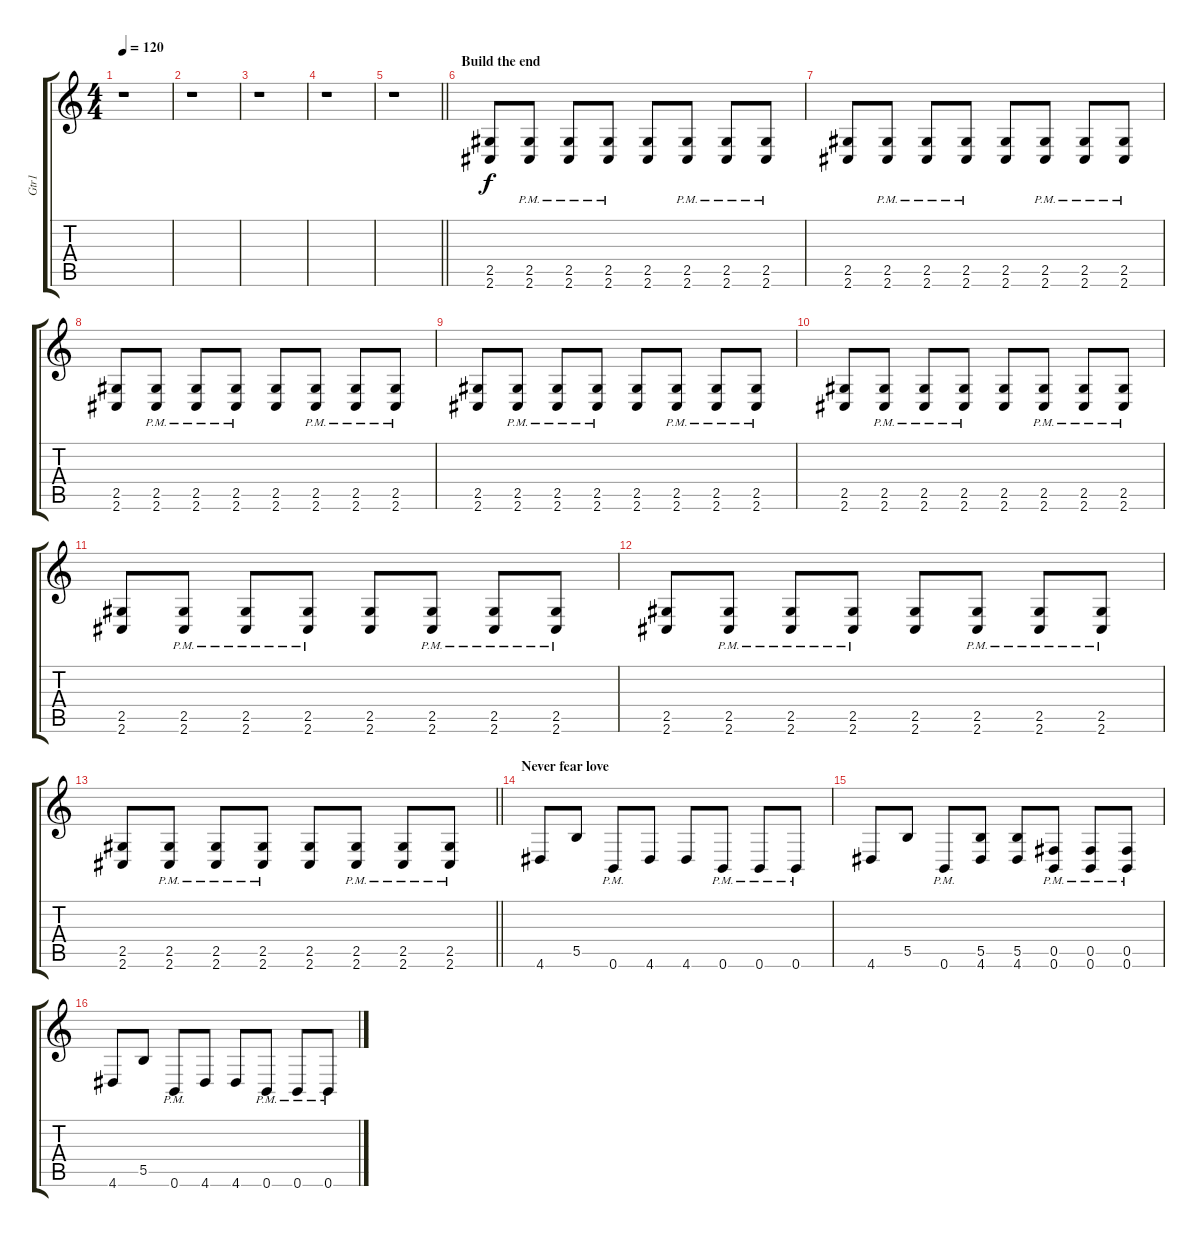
\track ("Gtr1" "Gtr1") {instrument distortionguitar}
\staff {score tabs}
\tuning (Eb4 B3 Gb3 B2 Gb2 B1) {hide}
\ts (4 4)
\tempo 120
\clef g2
\ks c
r.1{dy f} |
r.1 |
r.1 |
r.1 |
\barLineRight lightlight
r.1 |
\section ("" "Build the end")
(2.5 2.6).8 (2.5{pm} 2.6{pm}).8 (2.5{pm} 2.6{pm}).8 (2.5{pm} 2.6{pm}).8 (2.5 2.6).8 (2.5{pm} 2.6{pm}).8 (2.5{pm} 2.6{pm}).8 (2.5{pm} 2.6{pm}).8 |
(2.5 2.6).8 (2.5{pm} 2.6{pm}).8 (2.5{pm} 2.6{pm}).8 (2.5{pm} 2.6{pm}).8 (2.5 2.6).8 (2.5{pm} 2.6{pm}).8 (2.5{pm} 2.6{pm}).8 (2.5{pm} 2.6{pm}).8 |
(2.5 2.6).8 (2.5{pm} 2.6{pm}).8 (2.5{pm} 2.6{pm}).8 (2.5{pm} 2.6{pm}).8 (2.5 2.6).8 (2.5{pm} 2.6{pm}).8 (2.5{pm} 2.6{pm}).8 (2.5{pm} 2.6{pm}).8 |
(2.5 2.6).8 (2.5{pm} 2.6{pm}).8 (2.5{pm} 2.6{pm}).8 (2.5{pm} 2.6{pm}).8 (2.5 2.6).8 (2.5{pm} 2.6{pm}).8 (2.5{pm} 2.6{pm}).8 (2.5{pm} 2.6{pm}).8 |
(2.5 2.6).8 (2.5{pm} 2.6{pm}).8 (2.5{pm} 2.6{pm}).8 (2.5{pm} 2.6{pm}).8 (2.5 2.6).8 (2.5{pm} 2.6{pm}).8 (2.5{pm} 2.6{pm}).8 (2.5{pm} 2.6{pm}).8 |
(2.5 2.6).8 (2.5{pm} 2.6{pm}).8 (2.5{pm} 2.6{pm}).8 (2.5{pm} 2.6{pm}).8 (2.5 2.6).8 (2.5{pm} 2.6{pm}).8 (2.5{pm} 2.6{pm}).8 (2.5{pm} 2.6{pm}).8 |
(2.5 2.6).8 (2.5{pm} 2.6{pm}).8 (2.5{pm} 2.6{pm}).8 (2.5{pm} 2.6{pm}).8 (2.5 2.6).8 (2.5{pm} 2.6{pm}).8 (2.5{pm} 2.6{pm}).8 (2.5{pm} 2.6{pm}).8 |
\barLineRight lightlight
(2.5 2.6).8 (2.5{pm} 2.6{pm}).8 (2.5{pm} 2.6{pm}).8 (2.5{pm} 2.6{pm}).8 (2.5 2.6).8 (2.5{pm} 2.6{pm}).8 (2.5{pm} 2.6{pm}).8 (2.5{pm} 2.6{pm}).8 |
\section ("" "Never fear love")
4.6.8 5.5.8 0.6{pm}.8 4.6.8 4.6.8 0.6{pm}.8 0.6{pm}.8 0.6{pm}.8 |
4.6.8 5.5.8 0.6{pm}.8 (5.5 4.6).8 (5.5 4.6).8 (0.5{pm} 0.6{pm}).8 (0.5{pm} 0.6{pm}).8 (0.5{pm} 0.6{pm}).8 |
4.6.8 5.5.8 0.6{pm}.8 4.6.8 4.6.8 0.6{pm}.8 0.6{pm}.8 0.6{pm}.8
